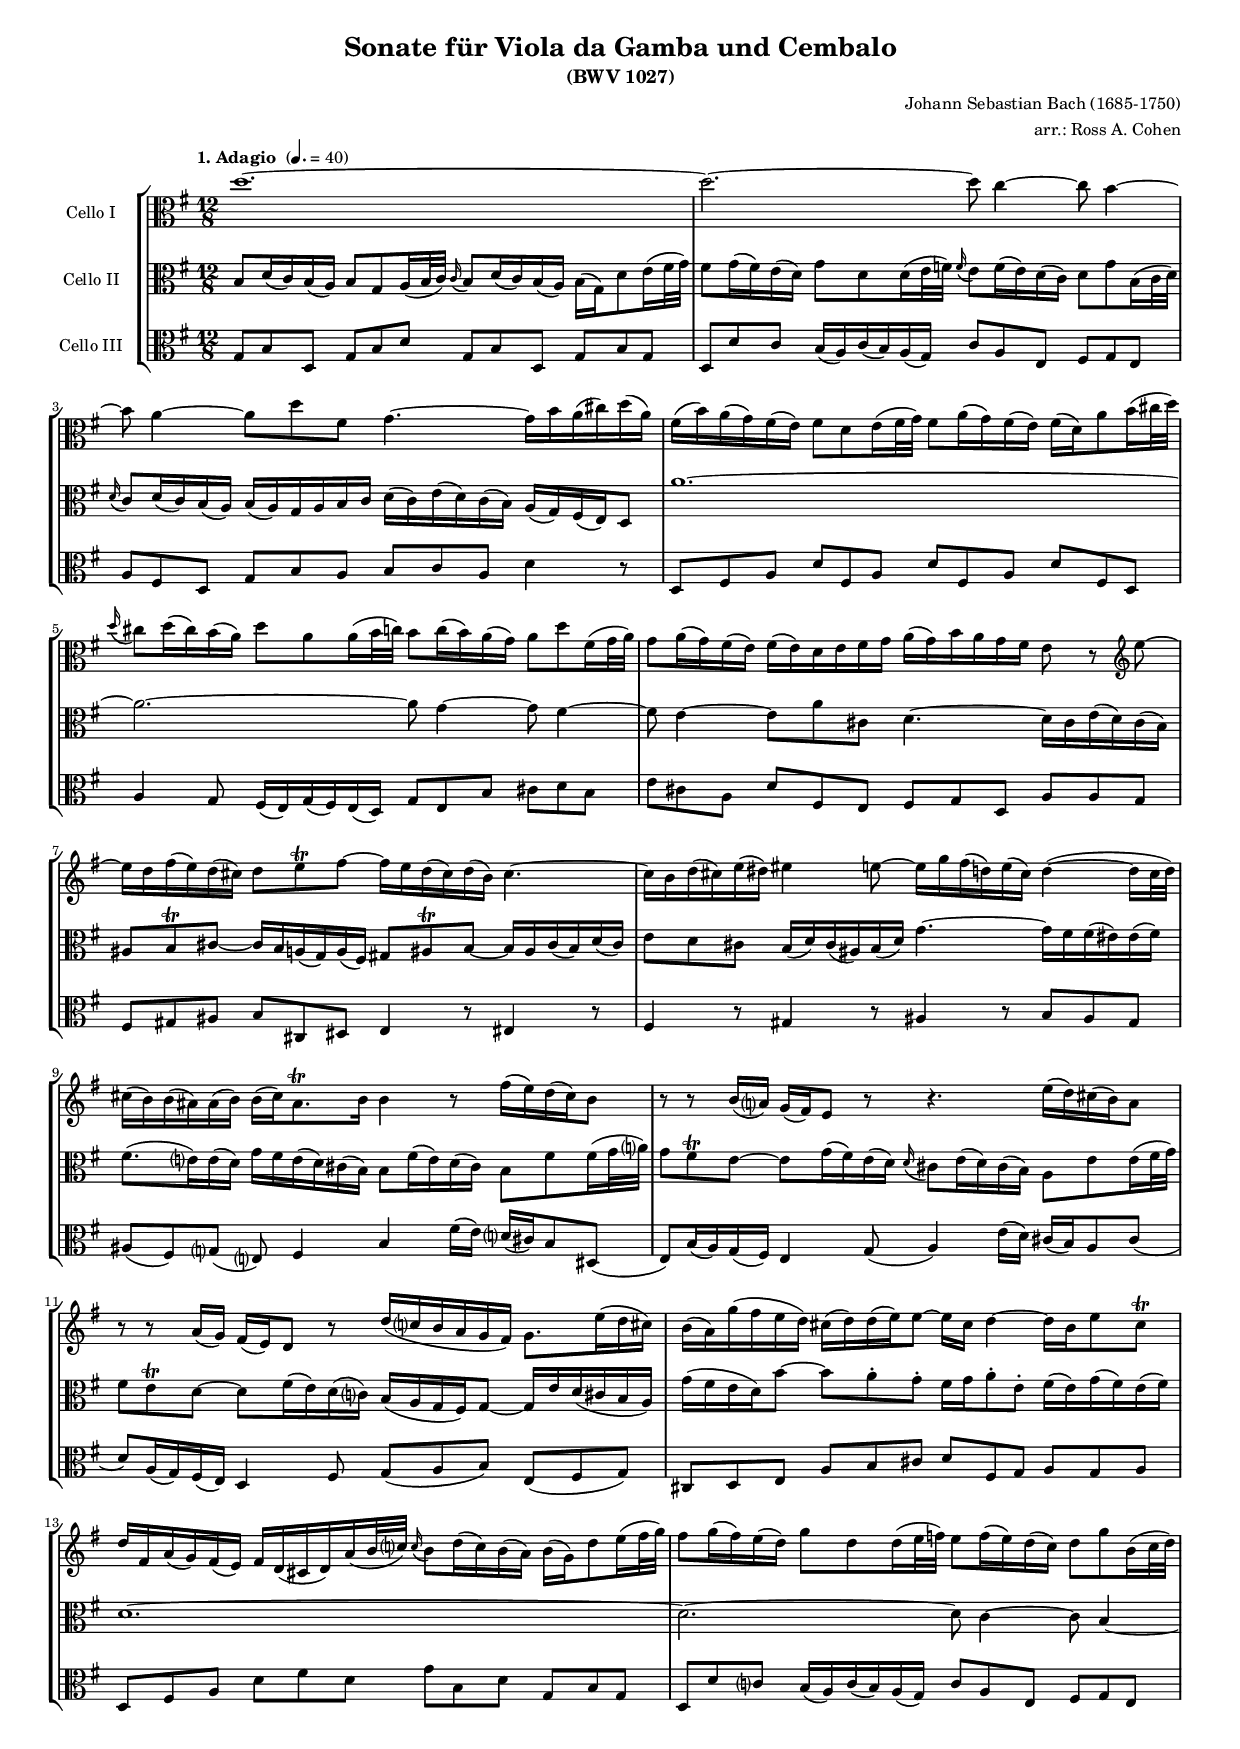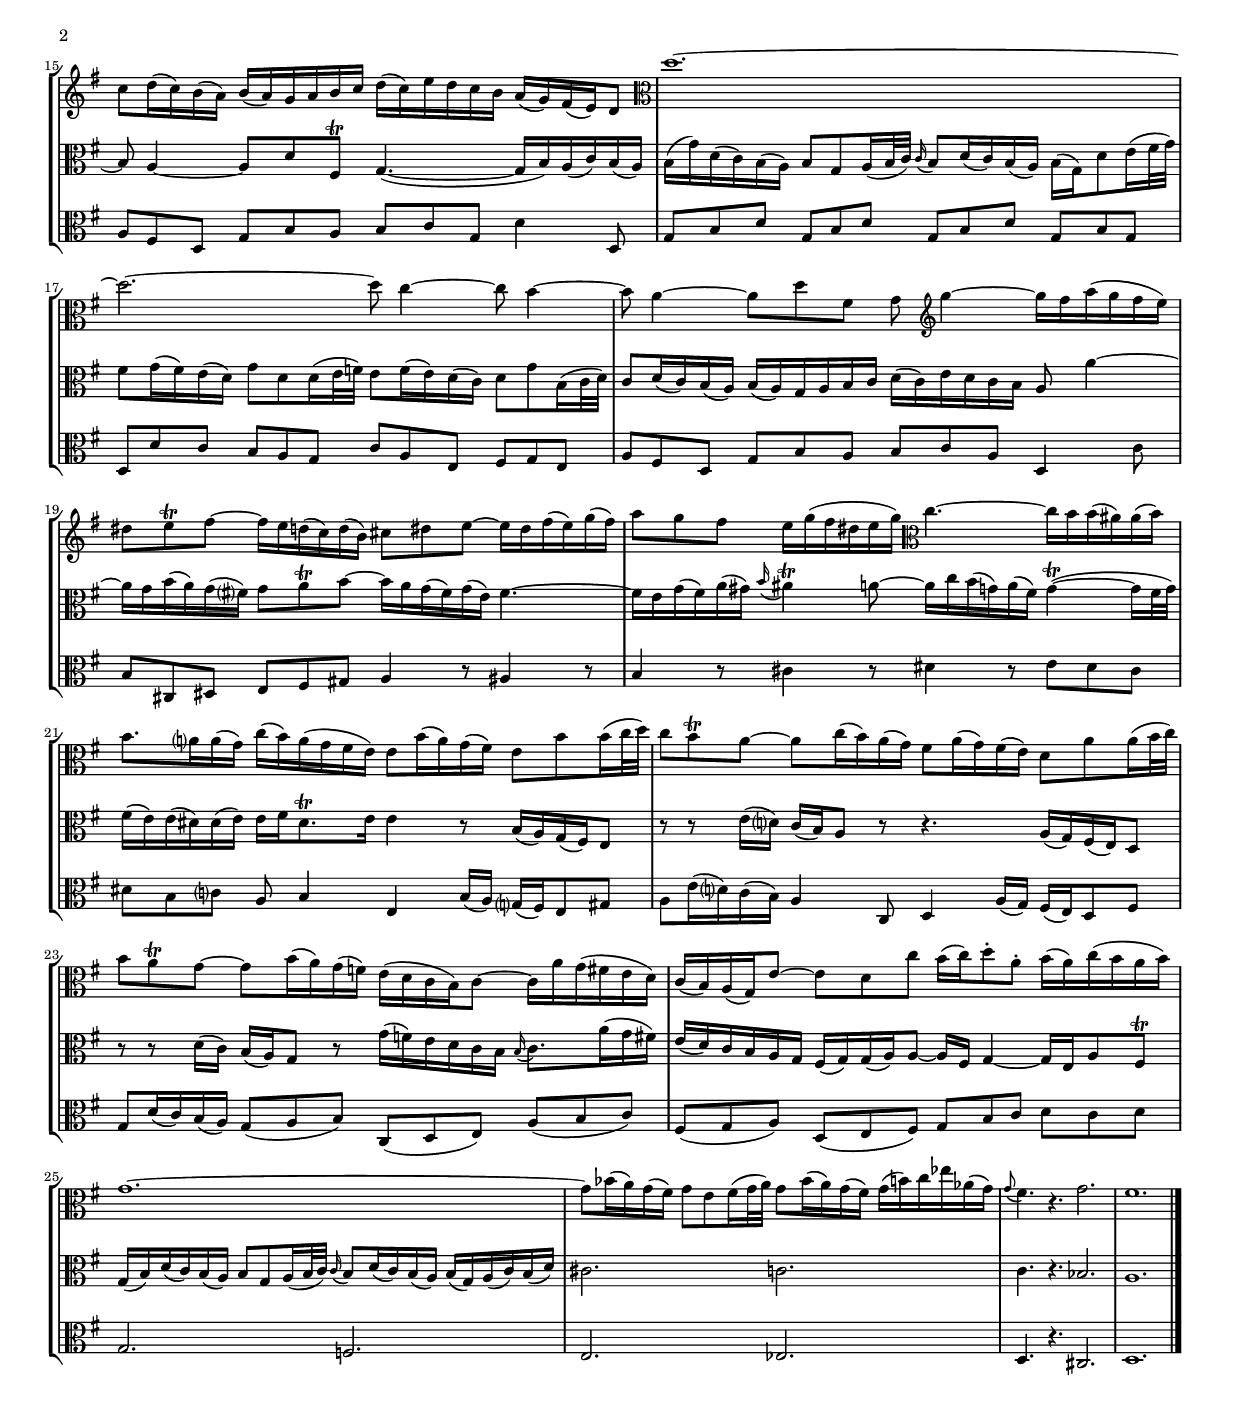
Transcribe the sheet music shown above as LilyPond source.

\version "2.14.2"
\include "deutsch.ly"

#(set-global-staff-size 14.5)

\header {
  title = "Sonate für Viola da Gamba und Cembalo"
  subtitle = "(BWV 1027)"
  composer = "Johann Sebastian Bach (1685-1750)"
  arranger = "arr.: Ross A. Cohen"
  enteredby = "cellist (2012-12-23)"
}

voiceconsts = {
% \numericTimeSignature
 \compressFullBarRests
 \clef "alto"
}

mihi = "clarinet"
%minstr = "accordion"
%milo = "bassoon"
milo = "harpsichord"

introa = { \tempo "1. Adagio " 4.=40 \key g \major \time 12/8 }

moral = \markup \italic "molto rall."

va = \relative c'' {
  \voiceconsts

  \introa
  d1.~
  d2.~ d8 c4~ c8 h4~
  h8 a4~ a8 d fis, g4.~ g16 h a( cis) d( a)

  fis( h) a( g) fis( e) fis8 d e16( fis32 g) fis8 a16( g) fis( e) fis( d) a'8 h16( cis32 d)
  \appoggiatura d16 cis8 d16( cis) h( a) d8 a a16( h32 c) h8 c16( h) a( g) a8 d fis,16( g32 a)

  g8 a16( g) fis( e) fis( e) d e fis g a( g) h a g fis e8 r \clef "treble" e'~
  e16 d fis( e) d( cis) d8 e\trill fis~ fis16 e d( cis) d( h) cis4.~

  cis16 h d( cis) e( dis) eis4 e8~ e16 g fis( d) e( cis) d4(~ d16 cis32 d)
  cis16( h) h( ais) ais( h) h( cis) ais8.\trill h16 h4 r8 fis'16( e) d( cis) h8

  r r h16( a?) g( fis) e8 r r4. e'16( d) cis( h) a8
  r r a16( g) fis( e) d8 r d'16( c? h a g fis) g8. e'16( d cis)

  h( a) g'( fis e d) cis( d) d( e) e8~ e16 cis d4~ d16 h e8 cis\trill
  d16 fis, a( g) fis( e) fis d( cis d) a'( h32 c?) \appoggiatura c16 h8 d16( c) h( a) h( g) d'8 e16( fis32 g)

  fis8 g16( fis) e( d) g8 d d16( e32 f) e8 f16( e) d( c) d8 g h,16( c32 d)
  c8 d16( c) h( a) h( a) g a h c d( c) e d c h a( g) fis( e) d8 \clef "alto"

  d'1.~
  d2.~ d8 c4~ c8 h4~
  h8 a4~ a8 d fis, g \clef "treble" g'4~ g16 fis a( g fis e)

  dis8 e\trill fis~ fis16 e d( c) d( h) cis8 dis e~ e16 dis fis( e) g( fis)
  a8 g fis e16 g( fis dis e g) \clef "alto" c,4.~ c16 h h( ais) ais( h)

  h8. a?16 a( g) c( h) a( g fis e) e8 h'16( a) g( fis) e8 h' h16( c32 d)
  c8 h\trill a~ a c16( h) a( g) fis8 a16( g) fis( e) d8 a' a16( h32 c)

  h8 a\trill g~ g h16( a) g( f) e( d c h) c8~ c16 a' g( fis e d)
  c( h) a( g) e'8~ e d c' h16( c) d8-. a-. h16( a) c( h a h)

  g1.~
  g8 b16( a) g( fis) g8 e fis16( g32 a) g8 b16( a) g( fis) g( h) c es as,( g)
  \appoggiatura g8 fis4. r g2.
  fis1. \bar "|."
}

vb = \relative c' {
  \voiceconsts

  \introa
  h8 d16( c) h( a) h8 g a16( h32 c) \appoggiatura c16 h8 d16( c) h( a) h( g) d'8 e16( fis32 g)
  fis8 g16( fis) e( d) g8 d d16( e32 f) \appoggiatura f16 e8 f16( e) d( c) d8 g h,16( c32 d)

  \appoggiatura d16 c8 d16( c) h( a) h( a) g a h c d( c) e( d) c( h) a( g) fis( e) d8
  a''1.~
  a2.~ a8 g4~ g8 fis4~

  fis8 e4~ e8 a cis, d4.~ d16 cis e( d) cis( h)
  ais8 h\trill cis~ cis16 h a( g) a( fis) gis8 ais\trill h~ h16 ais cis( h) d( cis)

  e8 d cis h16( d) cis( ais) h( d) g4.~ g16 fis fis( eis) eis( fis)
  fis8.( e?16) e( d) g fis e( d) cis( h) h8 fis'16( e) d( cis) h8 fis' fis16( g32 a?)

  g8 fis\trill e~ e g16( fis) e( d) \appoggiatura d16 cis8 e16( d) cis( h) a8 e' e16( fis32 g)
  fis8 e\trill d~ d fis16( e) d( c?) h( a g fis) g8~ g16 e' d( cis h a)

  g'( fis e d) h'8~ h a-. g-. fis16 g a8-. e-. fis16( e) g( fis) e( fis)
  d1.~
  d2.~ d8 c4~ c8 h4~

  h8 a4~ a8 d fis,\trill g4.(~ g16 h) a( c) h( a)
  h( g') d( c) h( a) h8 g a16( h32 c) \appoggiatura c16 h8 d16( c) h( a) h( g) d'8 e16( fis32 g)

  fis8 g16( fis) e( d) g8 d d16( e32 f) e8 f16( e) d( c) d8 g h,16( c32 d)
  c8 d16( c) h( a) h( a) g a h c d( c) e d c h a8 a'4~

  a16 g h( a) g( fis?) g8 a\trill h~ h16 a g( fis) g( e) fis4.~
  fis16 e g( fis) a( gis) \appoggiatura h16 ais4\trill a8~ a16 c h( g) a( fis) g4(~\trill g16 fis32 g)

  fis16( e) e( dis) dis( e) e fis dis8.\trill e16 e4 r8 h16( a) g( fis) e8
  r r e'16( d?) c( h) a8 r r4. a16( g) fis( e) d8

  r r d'16( c) h( a) g8 r g'16( f) e d c h \appoggiatura h16 c8. a'16( g fis)
  e( d) c h a g fis( g) g( a) a8~ a16 fis g4~ g16 e a8 fis\trill

  g16( h) d( c) h( a) h8 g a16( h32 c) \appoggiatura c16 h8 d16( c) h( a) h( g) a( c) h( d)
  cis2. c
  c4. r b2.
  a1. \bar "|."
}

vc = \relative c' {
  \voiceconsts

  \introa
  g8 h d, g h d g, h d, g h g
  d d' c h16( a) c( h) a( g) c8 a e fis g e
  a fis d g h a h c a d4 r8

  d, fis a d fis, a d fis, a d fis, d
  a'4 g8 fis16( e) g( fis) e( d) g8 e h' cis d h
  e cis a d fis, e fis g d a' a g

  fis gis ais h cis, dis e4 r8 eis4 r8
  fis4 r8 gis4 r8 ais4 r8 h ais gis
  ais( fis) g?( e?) fis4 h fis'16( e) d?( cis) h8 dis,(

  e) h'16( a) g( fis) e4 g8( a4) e'16( d) cis( h) a8 cis(
  d) a16( g) fis( e) d4 fis8 g( a h) e,( fis g)
  cis, d e a h cis d fis, g a g a

  d, fis a d fis d g h, d g, h g
  d d' c? h16( a) c( h) a( g) c8 a e fis g e
  a fis d g h a h c g d'4 d,8

  g h d g, h d g, h d g, h g
  d d' c h a g c a e fis g e
  a fis d g h a h c a d,4 c'8

  h cis, dis e fis gis a4 r8 ais4 r8
  h4 r8 cis4 r8 dis4 r8 e dis cis
  dis h c? a h4 e, h'16( a) g?( fis) e8 gis

  a e'16( d?) c( h) a4 c,8 d4 a'16( g) fis( e) d8 fis
  g d'16( c) h( a) g8( a h) c,( d e) a( h c)

  fis,( g a) d,( e fis) g h c d c d
  g,2. f
  e es
  d4. r cis2.
  d1. \bar "|."
}


music = \new StaffGroup <<
      \new Staff {
	\set Staff.midiInstrument = \mihi
	\set Staff.instrumentName = #"Cello I"
	\transpose g g { \va }
      }

      \new Staff {
	\set Staff.midiInstrument = \milo
	\set Staff.instrumentName = #"Cello II"
	\transpose g g { \vb }
      }

      \new Staff {
	\set Staff.midiInstrument = \milo
	\set Staff.instrumentName = #"Cello III"
	\transpose g g { \vc }
      }
>>

\book {
  \score {
    \music
    \layout {}
  }

  \score {
    \unfoldRepeats \music

    \midi {
      \context {
        \Score
      }
    }
  }
}
